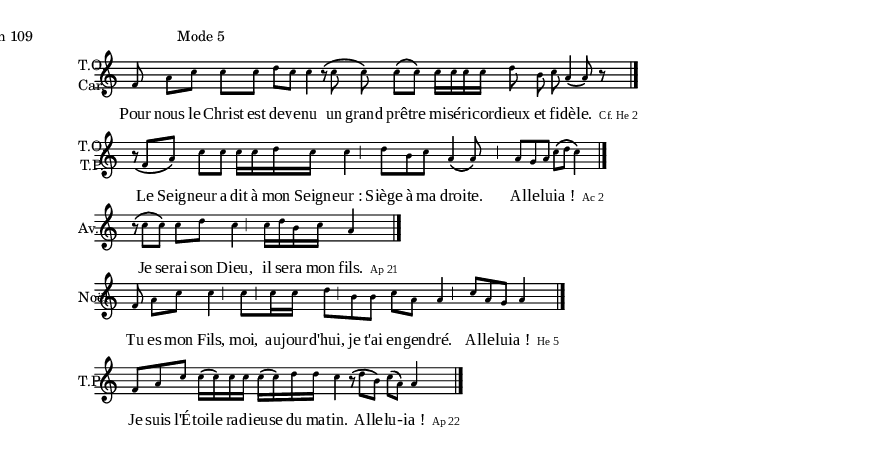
\version "2.14.0"
 \include "definitions.ly"
 \markup { \hspace #-10 \fill-line { "Psalm 109" "Mode 5" \null \null }  }
\noPageBreak



\relative a' { 
	\new Staff {
		\cadenzaOn
		\set Staff.instrumentName = \markup{ \center-column { T.O. Car. } }
		f8
		a[ c]
		c[ c]
		d[ c]
		c4
		\pespace
		\times 2/3 { r8\( c c\) }
		c[\( c\)]
		c16[ c c c]
		\times 2/3 { d8 b c }
		\times 2/3 { a4\( a8\) } r8
		\endBar
	}
	\addlyrics {
		 Pour nous le Christ est de -- ve -- nu un grand prê -- tre mi -- sé -- ri -- cor -- dieux et fi -- dè -- le.
		\markup { \citation #"Cf. He 2" } 
	}
}

\relative a' { 
	\new Staff {
		\cadenzaOn
		\set Staff.instrumentName = \markup{ \center-column { T.O. T.P.} }
		\times 2/3 { r8_\( f[ a]\) }
		c8[ c]
		c16[ c d c] c4 \cesure \pespace
		\times 2/3 { d8[ b c] }
		a4\( a8\) \pespace \cesure \pespace
		\times 2/3 {a8[ g a]} c[\( d] c4\) 		
		\endBar
	}
	\addlyrics {
		Le Seig -- neur a dit à mon Seign -- "eur :" Siège à ma dro -- ite. Al -- le -- lu -- "ia !" _ _
		\markup { \citation #"Ac 2" } 
	}
}
\relative a' { 
	\new Staff {
		\cadenzaOn
		\set Staff.instrumentName = \markup{ \center-column { Av.} }
		\times 2/3 { r8\( c[ c]\) }
		c8[ d] c4\cesure \pespace
		c16[ d b c] a4
		\endBar
	}
	\addlyrics {
		Je se -- rai son Dieu, il se -- ra mon fils.
		\markup { \citation #"Ap 21" } 
	}
}


\relative a' { 
	\new Staff {
		\cadenzaOn
		\set Staff.instrumentName = \markup{ \center-column { Noël } }
		f8
		a[ c]
		c4
		\cesure \pespace
		c8[ \cesure \pespace c16 c]
		\times 2/3 { d8[ \cesure \pespace b b] }
		c[ a]
		a4 \cesure \pespace
		\times 2/3 {c8[ a g]} a4
		\endBar
	}
	\addlyrics {
		 Tu es mon Fils, moi, au -- jour -- d'hui, je t'ai en -- gen -- dré. Al -- le -- lui -- "a !"
		\markup { \citation #"He 5" } 
	}
}


\relative a' { 
	\new Staff {
		\cadenzaOn
		\set Staff.instrumentName = \markup{ \center-column { T.P. } }
		
		\times 2/3 { f8[ a c] } 
		c16[\( c\) c c] 
		c16[\( c\) d d] c4 \pespace
		\times 2/3 {r8\(d[ b]\)} c[\( a\)] a4
		
		\endBar
	}
	\addlyrics {
		Je suis l'É -- toi -- le ra -- di -- eu -- se du ma -- tin. Al -- le -- lu -- - -- "ia !"
		\markup { \citation #"Ap 22" } 
	}
}
